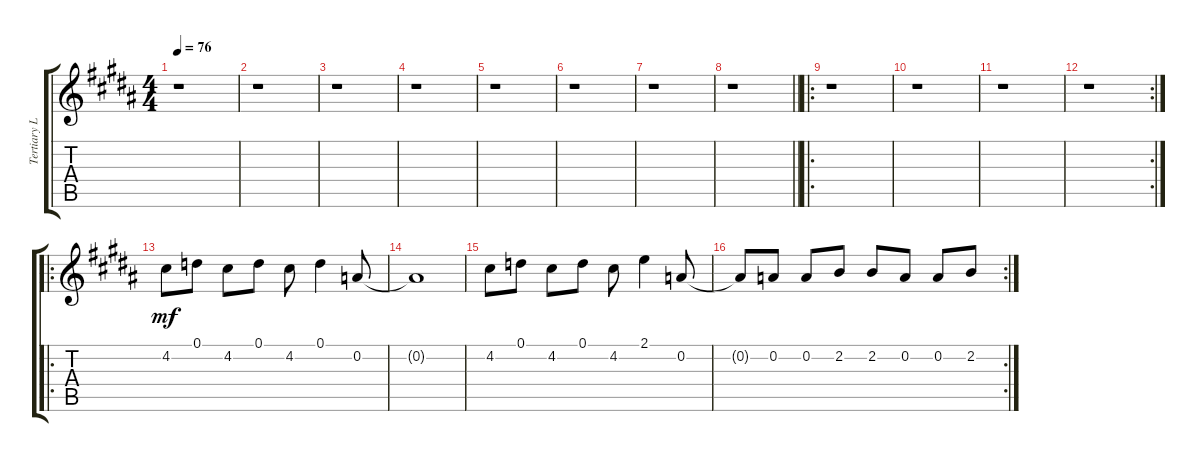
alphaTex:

\track ("Tertiary Lead" "Tertiary L") {instrument overdrivenguitar}
\staff {score tabs}
\tuning (D4 A3 F3 C3 G2 C2) {hide}
\ts (4 4)
\tempo 76
\clef g2
\ks b
r.1{dy mf} |
r.1 |
r.1 |
r.1 |
r.1 |
r.1 |
r.1 |
\barLineRight lightlight
r.1 |
\ro
r.1 |
r.1 |
r.1 |
\rc 2
r.1 |
\ro
4.2.8 0.1.8 4.2.8 0.1.8 4.2.8 0.1.4 0.2.8 |
0.2{t}.1 |
4.2.8 0.1.8 4.2.8 0.1.8 4.2.8 2.1.4 0.2.8 |
\rc 2
0.2{t}.8 0.2.8 0.2.8 2.2.8 2.2.8 0.2.8 0.2.8 2.2.8
